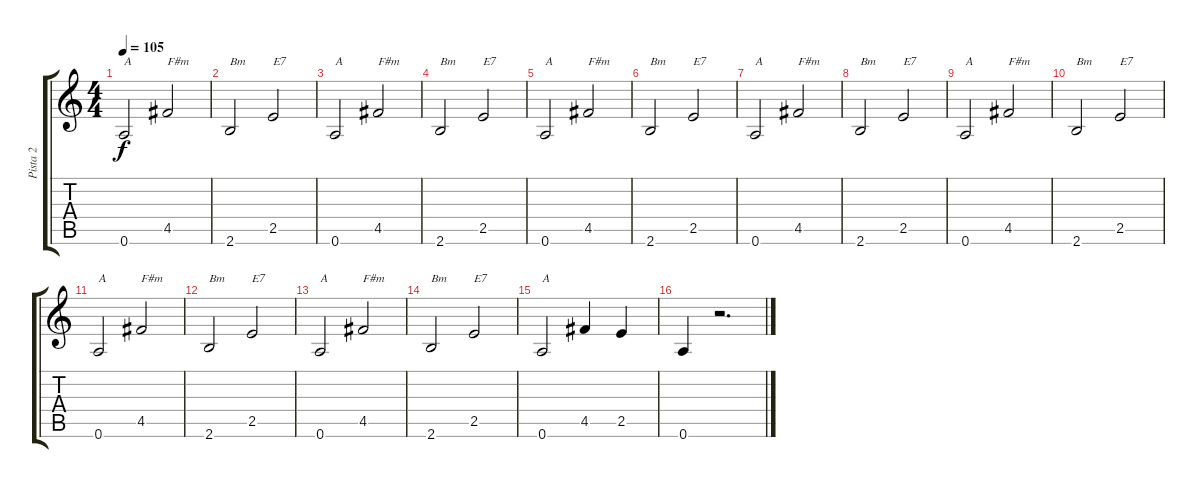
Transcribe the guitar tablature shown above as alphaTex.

\track ("Pista 2" "Pista 2") {instrument acousticguitarnylon}
\staff {score tabs}
\tuning (A4 E4 C4 G3 D3 A2) {hide}
\ts (4 4)
\tempo 105
\clef g2
\ks c
0.6.2{txt "A" dy f} 4.5.2{txt "F#m"} |
2.6.2{txt "Bm"} 2.5.2{txt "E7"} |
0.6.2{txt "A"} 4.5.2{txt "F#m"} |
2.6.2{txt "Bm"} 2.5.2{txt "E7"} |
0.6.2{txt "A"} 4.5.2{txt "F#m"} |
2.6.2{txt "Bm"} 2.5.2{txt "E7"} |
0.6.2{txt "A"} 4.5.2{txt "F#m"} |
2.6.2{txt "Bm"} 2.5.2{txt "E7"} |
0.6.2{txt "A"} 4.5.2{txt "F#m"} |
2.6.2{txt "Bm"} 2.5.2{txt "E7"} |
0.6.2{txt "A"} 4.5.2{txt "F#m"} |
2.6.2{txt "Bm"} 2.5.2{txt "E7"} |
0.6.2{txt "A"} 4.5.2{txt "F#m"} |
2.6.2{txt "Bm"} 2.5.2{txt "E7"} |
0.6.2{txt "A"} 4.5.4 2.5.4 |
0.6.4 r.2{d}
